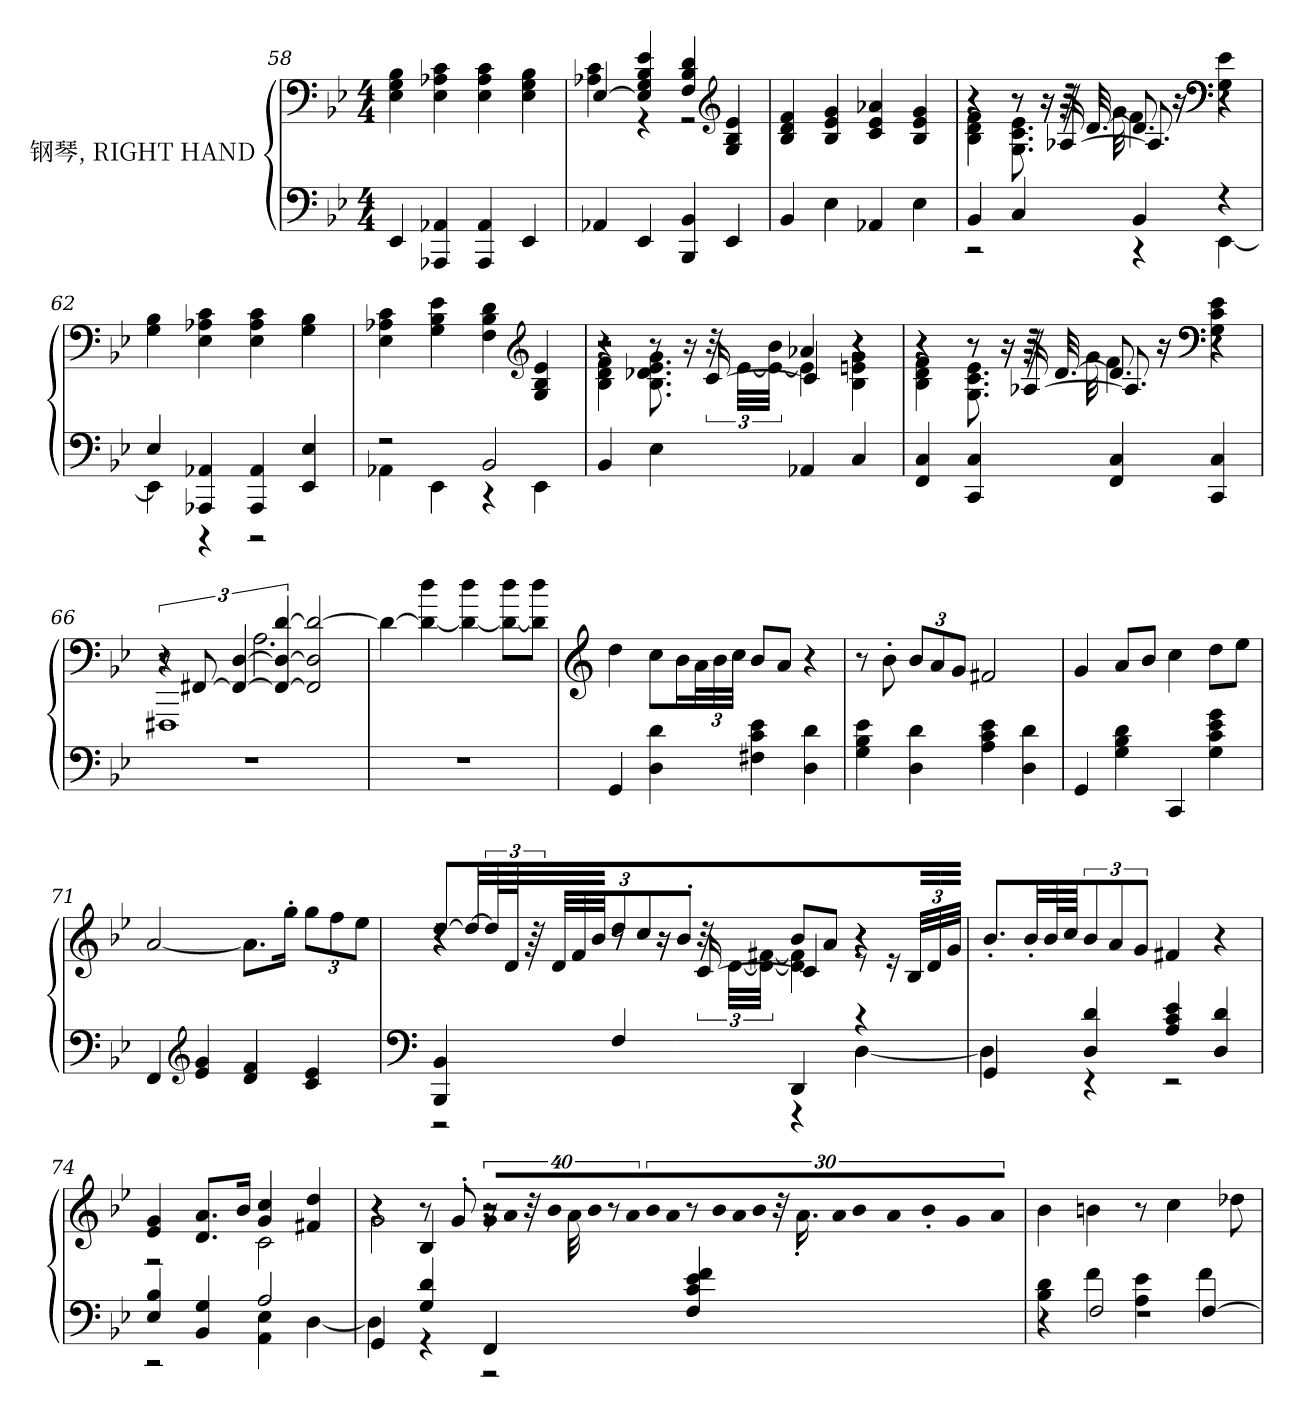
**kern	**kern
*part1	*part1
*staff2	*staff1
*I"钢琴, RIGHT HAND	*
*clefF4	*clefF4
*k[b-e-]	*k[b-e-]
*M4/4	*M4/4
*MM60	*MM60
=58	=58
4EE-/	4E-\ 4G\ 4B-\
*	*MM65
4AAA-X/ 4AA-X/	4E-\ 4A-X\ 4c\
4AAA-/ 4AA-/	4E-\ 4A-\ 4c\
*	*MM60
4EE-/	4E-\ 4G\ 4B-\
=59	=59
*	*MM56
*	*^
4AA-X/	[4E-/	4A-X\ 4c\
*	*MM65	*
4EE-/	4E-/] 4G/ 4B-/ 4e-/	4r
*	*MM60	*
4BBB-/ 4BB-/	4F/ 4B-/ 4d/	2r
*	*clefG2	*
*	*MM54	*
4EE-/	4G/ 4B-/ 4e-/	.
*	*v	*v
=60	=60
*	*MM56
4BB-/	4B-/ 4d/ 4f/
*	*MM60
4E-\	4B-/ 4e-/ 4g/
*	*MM61
4AA-X/	4c/ 4e-/ 4a-X/
*	*MM56
4E-\	4B-/ 4e-/ 4g/
!!LO:LB:g=z
=61	=61
*^	*^
*	*	*	*^
4BB-/	2r	4r	4B-\ 4d\ 4f\	4r
*	*	*MM60	*	*
4C/	.	8r	8.G\ 8.c\ 8.e-\	8r
.	.	16r	.	16r
*	*	*MM39	*	*
.	.	64r	32r	[16A-X/
.	.	[32.d/	.	.
.	.	.	32g\	.
*	*	*MM52	*	*
4BB-/	4r	8.d/]	4f\	8.A-/]
.	.	16r	.	16r
*	*	*clefF4	*	*
*	*	*MM46	*	*
4r	[4EE-\	4r	4G\ 4e-\	4r
*	*	*v	*v	*v
=62	=62	=62
*	*	*MM52
4E-/	4EE-\]	4G\ 4B-\
*	*	*MM56
4AAA-X/ 4AA-X/	4r	4E-\ 4A-X\ 4c\
*	*	*MM43
4AAA-/ 4AA-/	2r	4E-\ 4A-\ 4c\
*	*	*MM20
4EE-/ 4E-/	.	4G\ 4B-\
=63	=63	=63
*	*	*MM60
2r	4AA-X\	4E-\ 4A-X\ 4c\
*	*	*MM63
.	4EE-\	4G\ 4B-\ 4e-\
*	*	*MM41
2BB-/	4r	4F\ 4B-\ 4d\
*	*	*clefG2
*	*	*MM18
.	4EE-\	4G/ 4B-/ 4e-/
*v	*v	*
=64	=64
*	*MM61
*	*^
*	*	*^
4BB-/	2r	4B-\ 4d\ 4f\	4r
*	*MM58	*	*
4E-\	.	8.B-\ 8.d-X\ 8.e-\ 8.g\	8r
.	.	.	16r
*	*MM45	*	*
.	.	48r	[16c/
*	*MM52	*	*
.	.	[48e-\LLL	.
*	*MM41	*	*
.	.	48e-\_ 48b-\JJJ	.
*	*MM48	*	*
4AA-X/	4a-X/	4e-\]	4c/]
*	*MM20	*	*
4C/	4r	4B-\ 4en\ 4g\	4r
!!LO:PB:g=z	!!	!!
=65	=65	=65	=65
*	*MM50	*	*
4FF/ 4C/	4r	4B-\ 4d\ 4f\	4r
*	*MM56	*	*
4CC/ 4C/	8r	8.G\ 8.c\ 8.e-\	8r
.	16r	.	16r
*	*MM48	*	*
.	64r	32r	[16A-X/
.	[32.d/	.	.
.	.	32g\	.
*	*MM37	*	*
4FF/ 4C/	8.d/]	4f\	8.A-/]
.	16r	.	16r
*	*clefF4	*	*
*	*MM24	*	*
4CC/ 4C/	4r	4G\ 4c\ 4e-\	4r
=66	=66	=66	=66
1r	12r	4r	1FFF#X
*	*MM46	*	*
.	[12FF#X/	.	.
*	*MM54	*	*
.	6FF#/_ [6D/	.	.
*	*MM31	*	*
.	.	2.A\	.
*	*MM35	*	*
.	6FF#/_ 6D/_ [6d/	.	.
.	2FF#/] 2D/] 2d/_	.	.
*	*v	*v	*v
=67	=67
1r	4d\_
*	*MM48
.	4d\_ 4dd\
*	*MM45
.	4d\_ 4dd\
*	*MM39
.	8d\_ 8dd\L
*	*MM22
.	8d\] 8dd\J
!!LO:LB:g=z
=68	=68
*	*clefG2
*	*MM54
4GG/	4dd\
*	*MM67
4D\ 4d\	8cc\L
*	*MM45
.	16b-\L
*	*Xbrackettup
*	*MM52
.	48a\L
*	*MM67
.	48b-\
*	*MM60
.	48cc\JJJ
*	*MM48
4F#X\ 4c\ 4e-\	8b-/L
*	*MM75
.	8a/J
*	*MM67
4D\ 4d\	4r
=69	=69
*	*MM56
4G\ 4B-\ 4e-\	8r
*	*MM67
.	8b-'\
*	*MM65
4D\ 4d\	12b-/L
*	*MM73
.	12a/
*	*MM48
.	12g/J
*	*MM60
4A\ 4c\ 4e-\	2f#X/
4D\ 4d\	.
=70	=70
*	*MM67
4GG/	4g/
*	*MM75
4G\ 4B-\ 4d\	8a/L
*	*MM71
.	8b-/J
*	*MM75
4CC/	4cc\
4G\ 4c\ 4e-\ 4g\	8dd\L
*	*MM63
.	8ee-\J
=71	=71
*	*MM73
4FF/	[2a/
*clefG2	*
4e-/ 4g/	.
*	*MM67
4d/ 4f/	8.a\L]
*	*MM37
.	16gg'\Jk
*	*MM56
4c/ 4e-/	12gg\L
*	*MM71
.	12ff\
*	*MM45
.	12ee-\J
!!LO:LB:g=z
=72	=72
*clefF4	*
*	*MM61
*^	*^
*	*	*	*^
4BBB-/ 4BB-/	2r	[8dd/L	4r	4r
.	.	32dd/LL_	.	.
*	*	*brackettup	*	*
.	.	96dd/L]	.	.
*	*	*MM48	*	*
.	.	96d/JJJJ	.	.
.	.	96r	.	.
*	*	*Xbrackettup	*	*
*	*	*MM45	*	*
.	.	48d/LLL	.	.
*	*	*MM48	*	*
.	.	48f/	.	.
.	.	48b-/JJ	.	.
*	*	*MM52	*	*
4F/	.	12dd/	8r	8r
*	*	*MM78	*	*
.	.	12cc/	.	.
.	.	.	16r	16r
*	*	*MM26	*	*
.	.	12b-'/J	.	.
*	*	*	*brackettup	*
*	*	*MM75	*	*
.	.	.	48r	[16c/
.	.	.	[48d\LLL	.
*	*	*MM52	*	*
.	.	.	48d\_ [48f#X\JJJ	.
*	*	*MM48	*	*
4DD/	4r	8b-/L	4d\] 4f#\]	4c/]
*	*	*MM69	*	*
.	.	8a/J	.	.
*	*	*MM67	*	*
4r	[4D\	8r	4r	4r
.	.	16r	.	.
*	*	*Xbrackettup	*	*
*	*	*MM52	*	*
.	.	48B-/LLL	.	.
*	*	*MM60	*	*
.	.	48d/	.	.
*	*	*MM56	*	*
.	.	48g/JJJ	.	.
*	*	*v	*v	*v
=73	=73	=73
*	*	*MM71
4GG/	4D\]	8.b-'/L
*	*	*MM41
.	.	32b-'/LL
*	*	*MM52
.	.	64b-/L
*	*	*MM60
.	.	64cc/JJJ
4D/ 4d/	4r	12b-/
*	*	*MM75
.	.	12a/
*	*	*MM46
.	.	12g/J
*	*	*MM60
4A/ 4c/ 4e-/	2r	4f#X/
4D/ 4d/	.	4r
=74	=74	=74
*	*	*MM69
*	*	*^
4E-/ 4B-/	2r	4e-/ 4g/	2r
*	*	*MM67	*
4BB-/ 4G/	.	8.d/ 8.a/L	.
*	*	*MM71	*
.	.	16b-/Jk	.
*	*	*MM67	*
2A/	4AA\ 4E-\	4g/ 4cc/	2c\
*	*	*MM63	*
.	[4D\	4f#X/ 4dd/	.
*	*	*v	*v
!!LO:LB:g=z
=75	=75	=75
*	*	*MM69
*	*	*^
*	*	*	*^
4GG/	4D\]	4r	2g\	4r
*	*	*MM71	*	*
4G/ 4d/	4r	8r	.	4B-/
*	*	*MM60	*	*
.	.	8g'/	.	.
*	*	*MM45	*	*
!	!	!LO:N:vis=32	!	!
4FF/	2r	640%23g/LLL	16r	2r
!	!	!LO:N:vis=32	!	!
.	.	640%23a/	.	.
.	.	.	32r	.
!	!	!LO:N:vis=32	!	!
.	.	640%23b-/	.	.
*	*	*MM71	*	*
.	.	.	32a\	.
!	!	!LO:N:vis=32	!	!
.	.	640%23b-/	.	.
.	.	.	8r	.
!	!	!LO:N:vis=32	!	!
.	.	640%23a/	.	.
!	!	!LO:N:vis=256%9	!	!
.	.	960%17b-/K	.	.
!	!	!LO:N:vis=32	!	!
.	.	640%23a/	.	.
!	!	!LO:N:vis=256%9	!	!
.	.	960%17b-/L	.	.
4F/ 4c/ 4e-/ 4f/	.	.	8r	.
!	!	!LO:N:vis=256%9	!	!
.	.	960%17a/J	.	.
!	!	!LO:N:vis=32	!	!
.	.	640%23b-/	.	.
!	!	!LO:N:vis=256%9	!	!
.	.	960%17a/K	.	.
!	!	!LO:N:vis=32	!	!
.	.	640%23b-/	.	.
!	!	!LO:N:vis=32	!	!
.	.	640%23a/	.	.
.	.	.	32r	.
!	!	!LO:N:vis=32	!	!
.	.	640%23b-'/	.	.
*	*	*MM45	*	*
.	.	.	16.a'\	.
!	!	!LO:N:vis=32	!	!
.	.	640%23g/	.	.
!	!	!LO:N:vis=32	!	!
.	.	640%23a/JJJ	.	.
480ryy	480ryy	.	480ryy	480ryy
*v	*v	*	*	*
*	*v	*v	*v
=76	=76
*	*MM65
*^	*
*	*^	*
1r	4B-\ 4d\	4r	4b-\
*	*	*	*MM76
.	4f\	2F/	4bn\
*	*	*	*MM78
.	4A\ 4e-\	.	8r
*	*	*	*MM82
.	.	.	4cc\
.	4f\	[4F/	.
*	*	*	*MM67
.	.	.	8dd-X\
*v	*v	*v	*
=	=
*-	*-
